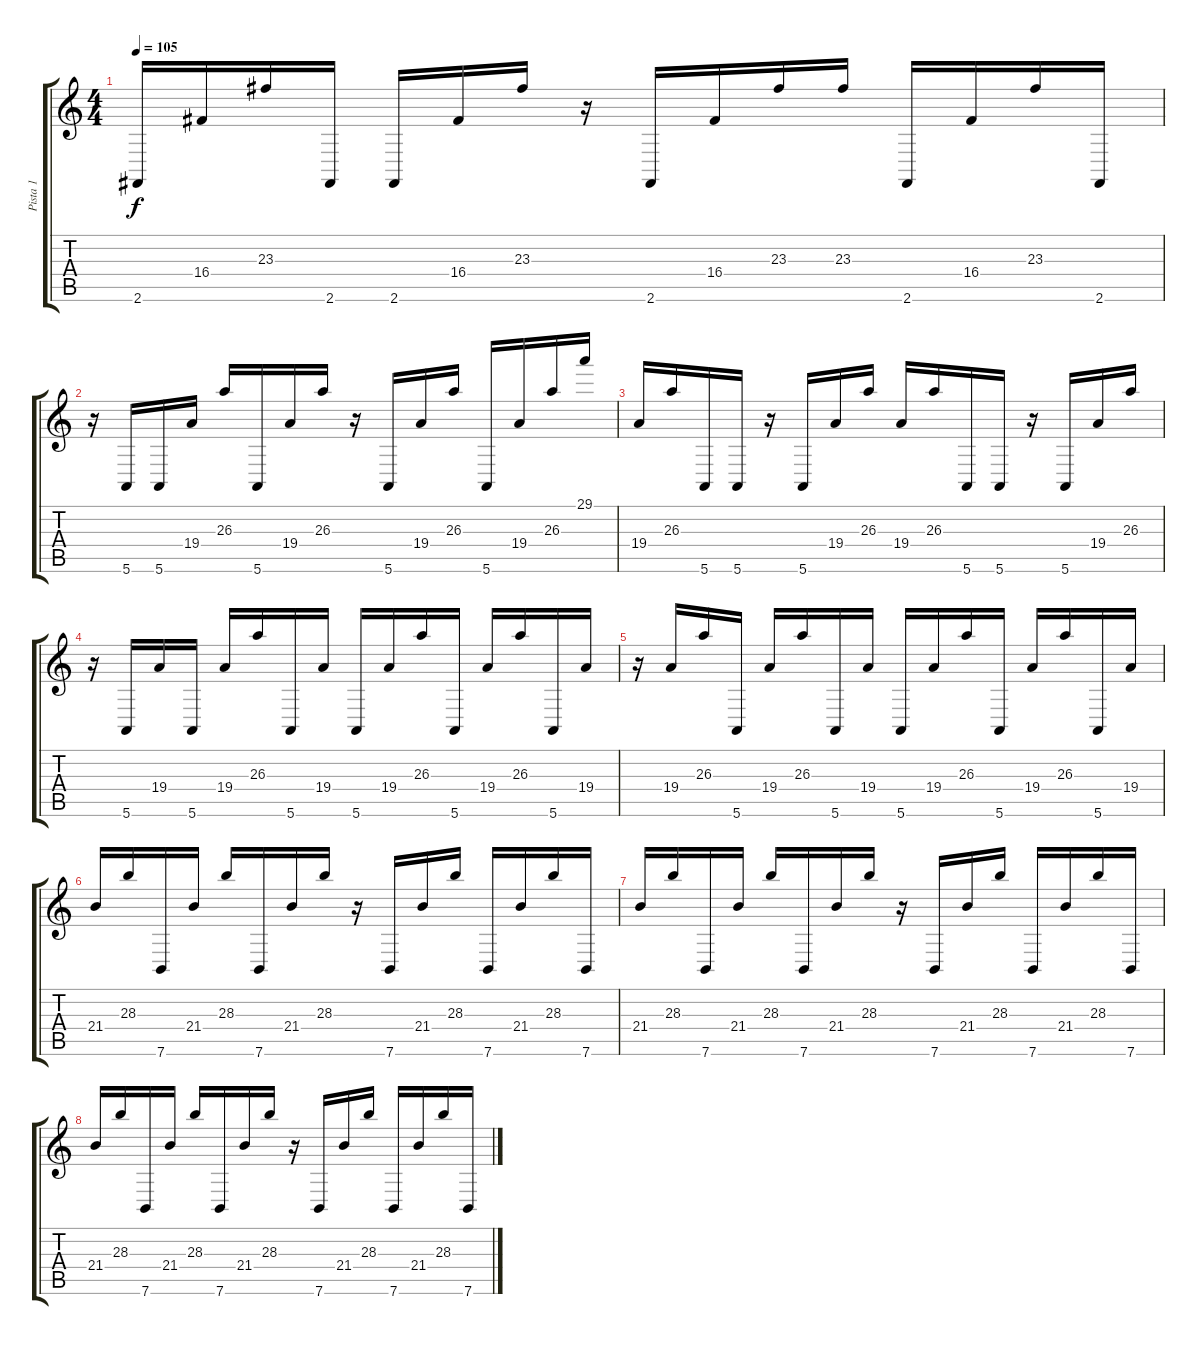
\track ("Pista 1" "Pista 1") {instrument electricpiano1}
\staff {score tabs}
\tuning (E4 B3 G3 D3 A2 E2) {hide}
\ts (4 4)
\tempo 105
\clef g2
\ks c
2.6.16{dy f} 16.4.16 23.3.16 2.6.16 2.6.16 16.4.16 23.3.16 r.16 2.6.16 16.4.16 23.3.16 23.3.16 2.6.16 16.4.16 23.3.16 2.6.16 |
r.16 5.6.16 5.6.16 19.4.16 26.3.16 5.6.16 19.4.16 26.3.16 r.16 5.6.16 19.4.16 26.3.16 5.6.16 19.4.16 26.3.16 29.1.16 |
19.4.16 26.3.16 5.6.16 5.6.16 r.16 5.6.16 19.4.16 26.3.16 19.4.16 26.3.16 5.6.16 5.6.16 r.16 5.6.16 19.4.16 26.3.16 |
r.16 5.6.16 19.4.16 5.6.16 19.4.16 26.3.16 5.6.16 19.4.16 5.6.16 19.4.16 26.3.16 5.6.16 19.4.16 26.3.16 5.6.16 19.4.16 |
r.16 19.4.16 26.3.16 5.6.16 19.4.16 26.3.16 5.6.16 19.4.16 5.6.16 19.4.16 26.3.16 5.6.16 19.4.16 26.3.16 5.6.16 19.4.16 |
21.4.16 28.3.16 7.6.16 21.4.16 28.3.16 7.6.16 21.4.16 28.3.16 r.16 7.6.16 21.4.16 28.3.16 7.6.16 21.4.16 28.3.16 7.6.16 |
21.4.16 28.3.16 7.6.16 21.4.16 28.3.16 7.6.16 21.4.16 28.3.16 r.16 7.6.16 21.4.16 28.3.16 7.6.16 21.4.16 28.3.16 7.6.16 |
21.4.16 28.3.16 7.6.16 21.4.16 28.3.16 7.6.16 21.4.16 28.3.16 r.16 7.6.16 21.4.16 28.3.16 7.6.16 21.4.16 28.3.16 7.6.16
